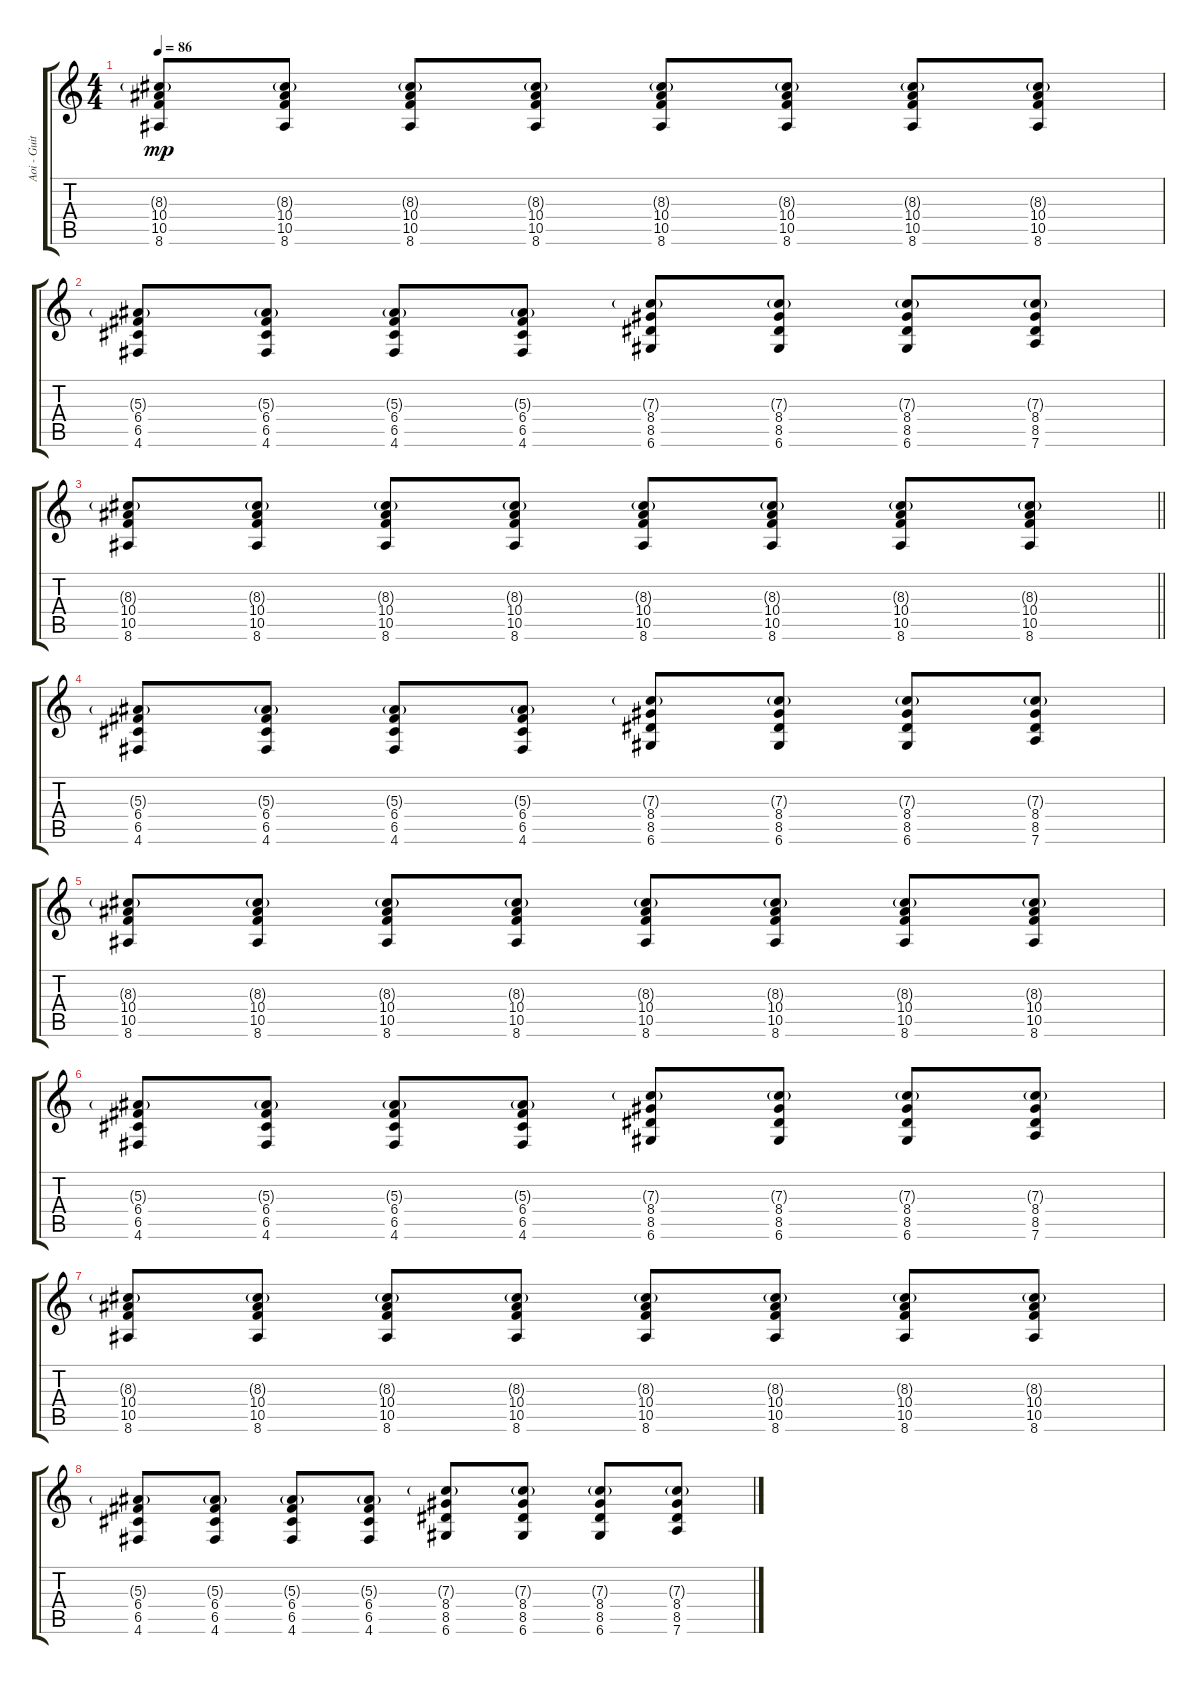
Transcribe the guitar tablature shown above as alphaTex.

\track ("Aoi - Guitar 2 [Low Neck]" "Aoi - Guit") {instrument overdrivenguitar}
\staff {score tabs}
\tuning (D4 A3 F3 C3 G2 D2) {hide}
\ts (4 4)
\tempo 86
\clef g2
\ks c
(8.3{g} 10.4 10.5 8.6).8{dy mp} (8.3{g} 10.4 10.5 8.6).8 (8.3{g} 10.4 10.5 8.6).8 (8.3{g} 10.4 10.5 8.6).8 (8.3{g} 10.4 10.5 8.6).8 (8.3{g} 10.4 10.5 8.6).8 (8.3{g} 10.4 10.5 8.6).8 (8.3{g} 10.4 10.5 8.6).8 |
(5.3{g} 6.4 6.5 4.6).8 (5.3{g} 6.4 6.5 4.6).8 (5.3{g} 6.4 6.5 4.6).8 (5.3{g} 6.4 6.5 4.6).8 (7.3{g} 8.4 8.5 6.6).8 (7.3{g} 8.4 8.5 6.6).8 (7.3{g} 8.4 8.5 6.6).8 (7.3{g} 8.4 8.5 7.6).8 |
\barLineRight lightlight
(8.3{g} 10.4 10.5 8.6).8 (8.3{g} 10.4 10.5 8.6).8 (8.3{g} 10.4 10.5 8.6).8 (8.3{g} 10.4 10.5 8.6).8 (8.3{g} 10.4 10.5 8.6).8 (8.3{g} 10.4 10.5 8.6).8 (8.3{g} 10.4 10.5 8.6).8 (8.3{g} 10.4 10.5 8.6).8 |
\section ("" "")
(5.3{g} 6.4 6.5 4.6).8 (5.3{g} 6.4 6.5 4.6).8 (5.3{g} 6.4 6.5 4.6).8 (5.3{g} 6.4 6.5 4.6).8 (7.3{g} 8.4 8.5 6.6).8 (7.3{g} 8.4 8.5 6.6).8 (7.3{g} 8.4 8.5 6.6).8 (7.3{g} 8.4 8.5 7.6).8 |
(8.3{g} 10.4 10.5 8.6).8 (8.3{g} 10.4 10.5 8.6).8 (8.3{g} 10.4 10.5 8.6).8 (8.3{g} 10.4 10.5 8.6).8 (8.3{g} 10.4 10.5 8.6).8 (8.3{g} 10.4 10.5 8.6).8 (8.3{g} 10.4 10.5 8.6).8 (8.3{g} 10.4 10.5 8.6).8 |
(5.3{g} 6.4 6.5 4.6).8 (5.3{g} 6.4 6.5 4.6).8 (5.3{g} 6.4 6.5 4.6).8 (5.3{g} 6.4 6.5 4.6).8 (7.3{g} 8.4 8.5 6.6).8 (7.3{g} 8.4 8.5 6.6).8 (7.3{g} 8.4 8.5 6.6).8 (7.3{g} 8.4 8.5 7.6).8 |
(8.3{g} 10.4 10.5 8.6).8 (8.3{g} 10.4 10.5 8.6).8 (8.3{g} 10.4 10.5 8.6).8 (8.3{g} 10.4 10.5 8.6).8 (8.3{g} 10.4 10.5 8.6).8 (8.3{g} 10.4 10.5 8.6).8 (8.3{g} 10.4 10.5 8.6).8 (8.3{g} 10.4 10.5 8.6).8 |
(5.3{g} 6.4 6.5 4.6).8 (5.3{g} 6.4 6.5 4.6).8 (5.3{g} 6.4 6.5 4.6).8 (5.3{g} 6.4 6.5 4.6).8 (7.3{g} 8.4 8.5 6.6).8 (7.3{g} 8.4 8.5 6.6).8 (7.3{g} 8.4 8.5 6.6).8 (7.3{g} 8.4 8.5 7.6).8
